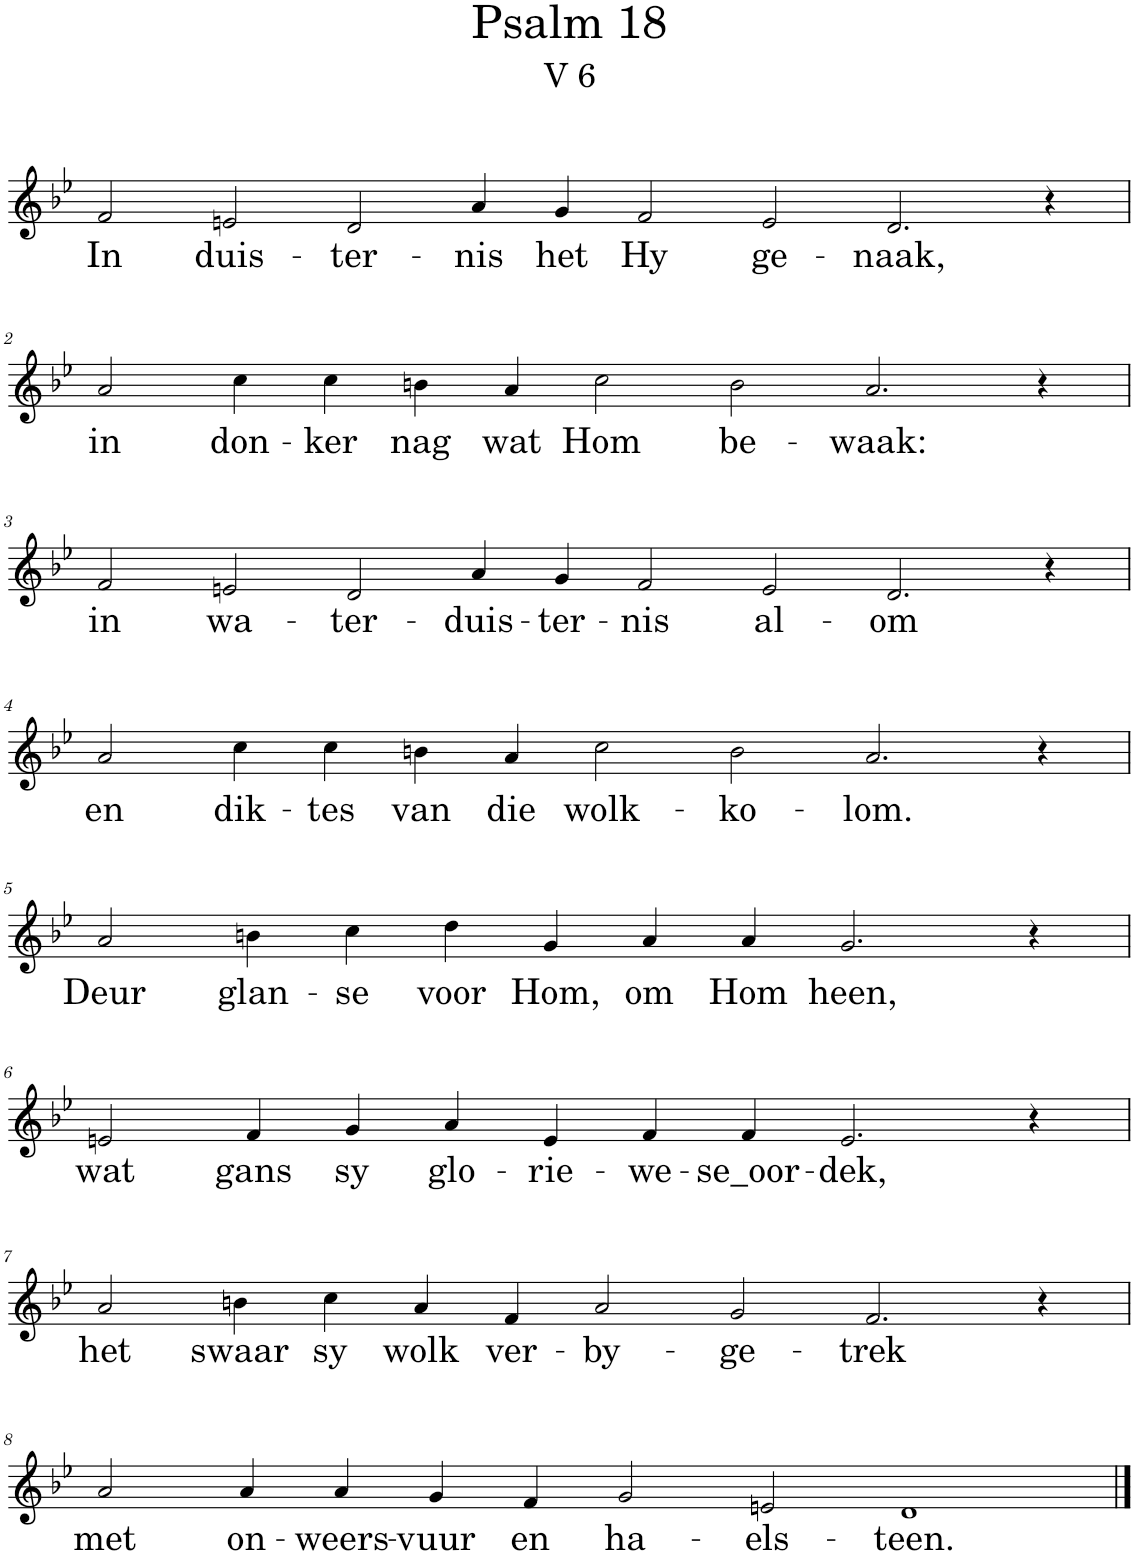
**kern	**text
*part1	*part1
*staff1	*staff1
*I"Pipe Organ	*
*I'Org.	*
*clefG2	*
*k[b-e-]	*
*M16/4	*
=1	=1
!	!LO:LY:b
2f/	In
!	!LO:LY:b
2en/	duis-
!	!LO:LY:b
2d/	-ter-
!	!LO:LY:b
4a/	-nis
!	!LO:LY:b
4g/	het
!	!LO:LY:b
2f/	Hy
!	!LO:LY:b
2e/	ge-
!	!LO:LY:b
2.d/	-naak,
4r	.
!!LO:LB:g=z
=2	=2
*M14/4	*
!	!LO:LY:b
2a/	in
!	!LO:LY:b
4cc\	don-
!	!LO:LY:b
4cc\	-ker
!	!LO:LY:b
4bn\	nag
!	!LO:LY:b
4a/	wat
!	!LO:LY:b
2cc\	Hom
!	!LO:LY:b
2b\	be-
!	!LO:LY:b
2.a/	-waak:
4r	.
!!LO:LB:g=z
=3	=3
*M16/4	*
!	!LO:LY:b
2f/	in
!	!LO:LY:b
2en/	wa-
!	!LO:LY:b
2d/	-ter-
!	!LO:LY:b
4a/	-duis-
!	!LO:LY:b
4g/	-ter-
!	!LO:LY:b
2f/	-nis
!	!LO:LY:b
2e/	al-
!	!LO:LY:b
2.d/	-om
4r	.
!!LO:LB:g=z
=4	=4
*M14/4	*
!	!LO:LY:b
2a/	en
!	!LO:LY:b
4cc\	dik-
!	!LO:LY:b
4cc\	-tes
!	!LO:LY:b
4bn\	van
!	!LO:LY:b
4a/	die
!	!LO:LY:b
2cc\	wolk-
!	!LO:LY:b
2b\	-ko-
!	!LO:LY:b
2.a/	-lom.
4r	.
!!LO:LB:g=z
=5	=5
*M12/4	*
!	!LO:LY:b
2a/	Deur
!	!LO:LY:b
4bn\	glan-
!	!LO:LY:b
4cc\	-se
!	!LO:LY:b
4dd\	voor
!	!LO:LY:b
4g/	Hom,
!	!LO:LY:b
4a/	om
!	!LO:LY:b
4a/	Hom
!	!LO:LY:b
2.g/	heen,
4r	.
!!LO:LB:g=z
=6	=6
!	!LO:LY:b
2en/	wat
!	!LO:LY:b
4f/	gans
!	!LO:LY:b
4g/	sy
!	!LO:LY:b
4a/	glo-
!	!LO:LY:b
4e/	-rie-
!	!LO:LY:b
4f/	-we-
!	!LO:LY:b
4f/	-se_oor-
!	!LO:LY:b
2.e/	-dek,
4r	.
!!LO:LB:g=z
=7	=7
*M14/4	*
!	!LO:LY:b
2a/	het
!	!LO:LY:b
4bn\	swaar
!	!LO:LY:b
4cc\	sy
!	!LO:LY:b
4a/	wolk
!	!LO:LY:b
4f/	ver-
!	!LO:LY:b
2a/	-by-
!	!LO:LY:b
2g/	-ge-
!	!LO:LY:b
2.f/	-trek
4r	.
!!LO:LB:g=z
=8	=8
!	!LO:LY:b
2a/	met
!	!LO:LY:b
4a/	on-
!	!LO:LY:b
4a/	-weers-
!	!LO:LY:b
4g/	-vuur
!	!LO:LY:b
4f/	en
!	!LO:LY:b
2g/	ha-
!	!LO:LY:b
2en/	-els-
!	!LO:LY:b
1d	-teen.
==	==
*-	*-
